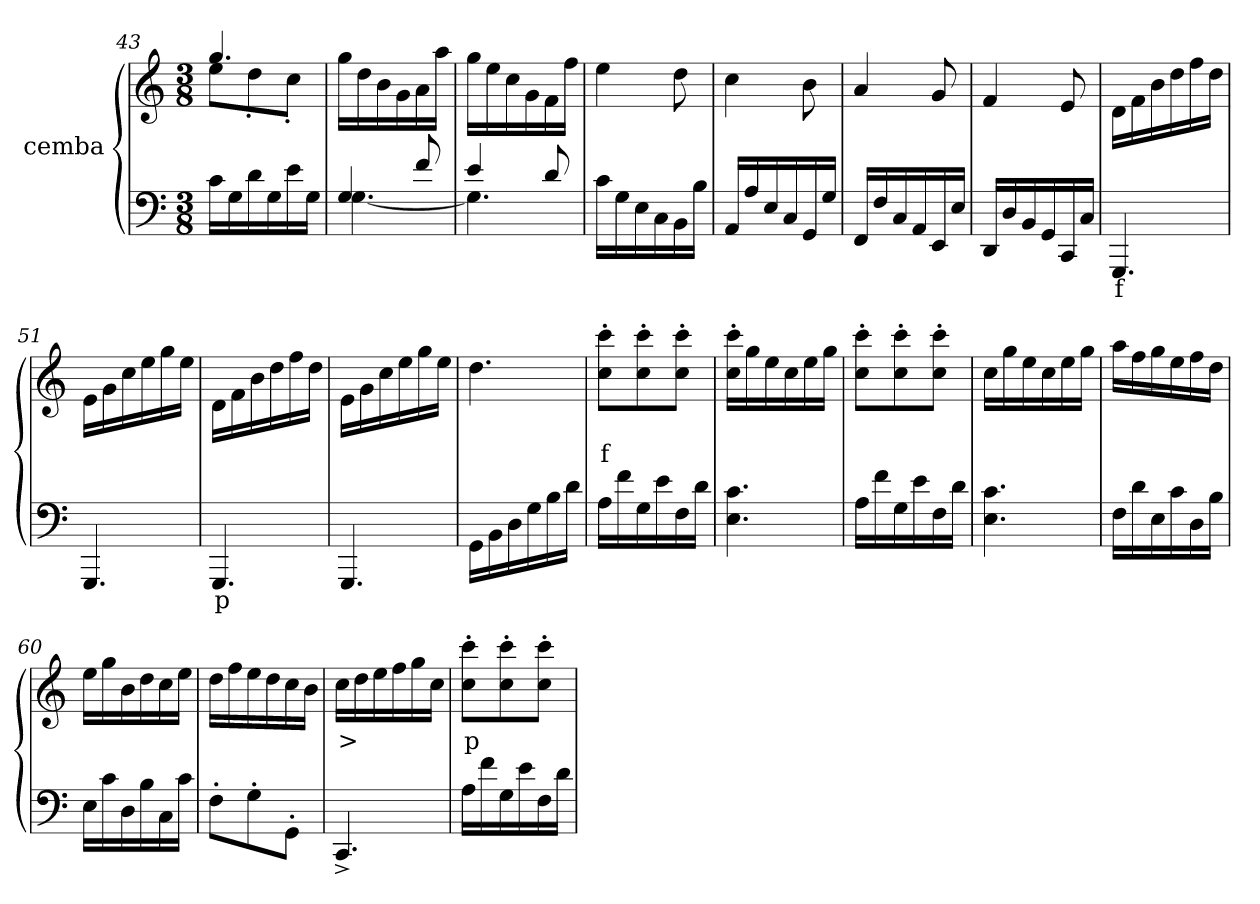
**kern	**text	**kern	**text
*part2	*part2	*part1	*part1
*staff2	*staff2	*staff1	*staff1
*I"cemba	*	*I"cemba	*
*clefF4	*	*clefG2	*
*k[]	*	*k[]	*
*M3/8	*	*M3/8	*
=43	=43	=43	=43
*	*	*^	*
16c\LL	.	4.gg/	8ee\L	.
16G\	.	.	.	.
16d\	.	.	8dd'>\	.
16G\	.	.	.	.
16e\	.	.	8cc'>\J	.
16G\JJ	.	.	.	.
*	*	*v	*v	*
=44	=44	=44	=44
*^	*	*	*
4G/	[4.G\	.	16gg\LL	.
.	.	.	16dd\	.
.	.	.	16b\	.
.	.	.	16g\	.
8f/	.	.	16a\	.
.	.	.	16aa\JJ	.
=45	=45	=45	=45	=45
4e/	4.G\]	.	16gg\LL	.
.	.	.	16ee\	.
.	.	.	16cc\	.
.	.	.	16g\	.
8d/	.	.	16f\	.
.	.	.	16ff\JJ	.
*v	*v	*	*	*
=46	=46	=46	=46
16c\LL	.	4ee\	.
16G\	.	.	.
16E\	.	.	.
16C\	.	.	.
16BB\	.	8dd\	.
16B\JJ	.	.	.
=47	=47	=47	=47
16AA/LL	.	4cc\	.
16A/	.	.	.
16E/	.	.	.
16C/	.	.	.
16GG/	.	8b\	.
16G/JJ	.	.	.
=48	=48	=48	=48
16FF/LL	.	4a/	.
16F/	.	.	.
16C/	.	.	.
16AA/	.	.	.
16EE/	.	8g/	.
16E/JJ	.	.	.
=49	=49	=49	=49
16DD/LL	.	4f/	.
16D/	.	.	.
16BB/	.	.	.
16GG/	.	.	.
16CC/	.	8e/	.
16C/JJ	.	.	.
=50	=50	=50	=50
4.GGG/	f	16d\LL	.
.	.	16f\	.
.	.	16b\	.
.	.	16dd\	.
.	.	16ff\	.
.	.	16dd\JJ	.
=51	=51	=51	=51
4.GGG/	.	16e\LL	.
.	.	16g\	.
.	.	16cc\	.
.	.	16ee\	.
.	.	16gg\	.
.	.	16ee\JJ	.
=52	=52	=52	=52
4.GGG/	p	16d\LL	.
.	.	16f\	.
.	.	16b\	.
.	.	16dd\	.
.	.	16ff\	.
.	.	16dd\JJ	.
=53	=53	=53	=53
4.GGG/	.	16e\LL	.
.	.	16g\	.
.	.	16cc\	.
.	.	16ee\	.
.	.	16gg\	.
.	.	16ee\JJ	.
=54	=54	=54	=54
16GG\LL	.	4.dd\	.
16BB\	.	.	.
16D\	.	.	.
16G\	.	.	.
16B\	.	.	.
16d\JJ	.	.	.
=55	=55	=55	=55
16A\LL	.	8cc\'> 8ccc\'>L	f
16f\	.	.	.
16G\	.	8cc\'> 8ccc\'>	.
16e\	.	.	.
16F\	.	8cc\'> 8ccc\'>J	.
16d\JJ	.	.	.
=56	=56	=56	=56
4.E\ 4.c\	.	16cc\'> 16ccc\'>LL	.
.	.	16gg\	.
.	.	16ee\	.
.	.	16cc\	.
.	.	16ee\	.
.	.	16gg\JJ	.
=57	=57	=57	=57
16A\LL	.	8cc\'> 8ccc\'>L	.
16f\	.	.	.
16G\	.	8cc\'> 8ccc\'>	.
16e\	.	.	.
16F\	.	8cc\'> 8ccc\'>J	.
16d\JJ	.	.	.
=58	=58	=58	=58
4.E\ 4.c\	.	16cc\LL	.
.	.	16gg\	.
.	.	16ee\	.
.	.	16cc\	.
.	.	16ee\	.
.	.	16gg\JJ	.
=59	=59	=59	=59
16F\LL	.	16aa\LL	.
16d\	.	16ff\	.
16E\	.	16gg\	.
16c\	.	16ee\	.
16D\	.	16ff\	.
16B\JJ	.	16dd\JJ	.
=60	=60	=60	=60
16E\LL	.	16ee\LL	.
16c\	.	16gg\	.
16D\	.	16b\	.
16B\	.	16dd\	.
16C\	.	16cc\	.
16c\JJ	.	16ee\JJ	.
=61	=61	=61	=61
8F'>\L	.	16dd\LL	.
.	.	16ff\	.
8G'>\	.	16ee\	.
.	.	16dd\	.
8GG'>\J	.	16cc\	.
.	.	16b\JJ	.
=62	=62	=62	=62
4.CC^>/	.	16cc\LL	>
.	.	16dd\	.
.	.	16ee\	.
.	.	16ff\	.
.	.	16gg\	.
.	.	16cc\JJ	.
=63	=63	=63	=63
16A\LL	.	8cc\'> 8ccc\'>L	p
16f\	.	.	.
16G\	.	8cc\'> 8ccc\'>	.
16e\	.	.	.
16F\	.	8cc\'> 8ccc\'>J	.
16d\JJ	.	.	.
=	=	=	=
*-	*-	*-	*-
